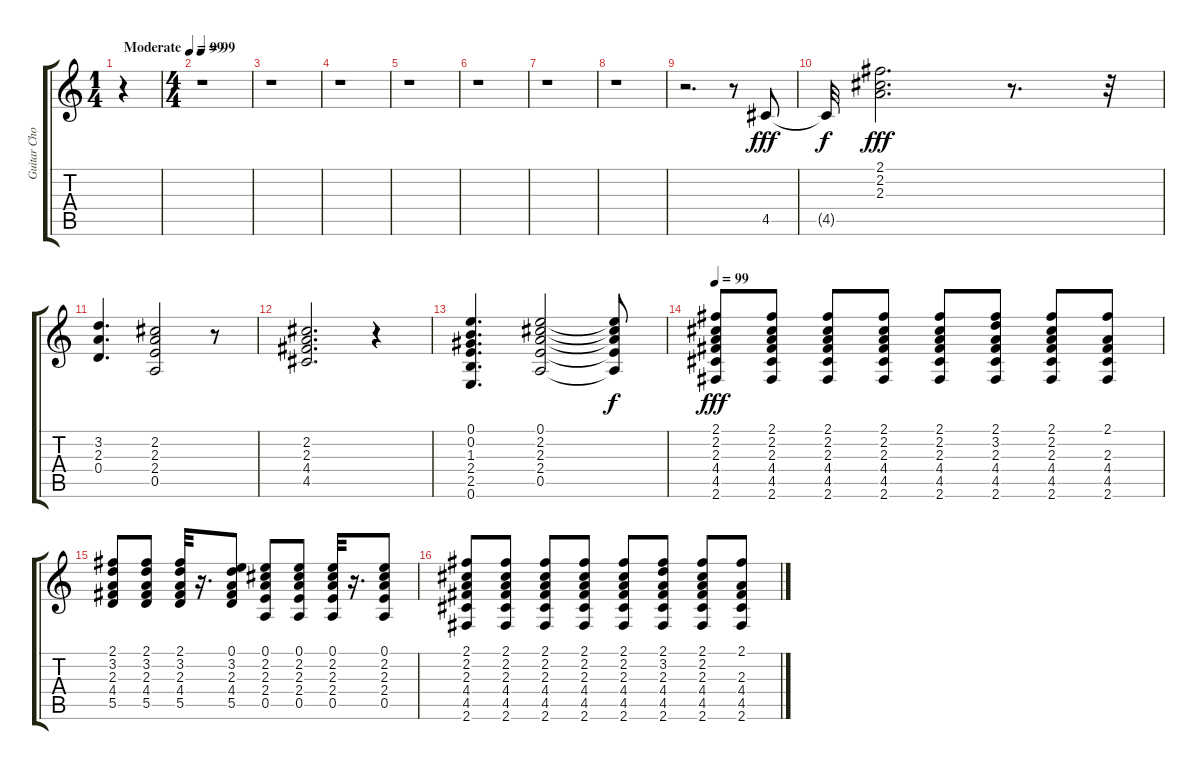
\track ("Guitar Chords 1" "Guitar Cho") {instrument acousticguitarsteel}
\staff {score tabs}
\tuning (E4 B3 G3 D3 A2 E2) {hide}
\ts (1 4)
\tempo (99 "Moderate")
\clef g2
\ks c
r.4{dy fff instrument acousticguitarsteel} |
\ts (4 4)
\tempo 99
r.1 |
r.1 |
r.1 |
r.1 |
r.1 |
r.1 |
r.1 |
r.2{d} r.8 4.5.8 |
4.5{t}.32{dy f} (2.1 2.2 2.3).2{d dy fff} r.8{d} r.32 |
(3.2 2.3 0.4).4{d} (2.2 2.3 2.4 0.5).2 r.8 |
(2.2 2.3 4.4 4.5).2{d} r.4 |
(0.1 0.2 1.3 2.4 2.5 0.6).4{d} (0.1 2.2 2.3 2.4 0.5).2 (0.1{t} 2.2{t} 2.3{t} 2.4{t} 0.5{t}).8{dy f} |
\tempo 99
(2.1 2.2 2.3 4.4 4.5 2.6).8{dy fff volume 8} (2.1 2.2 2.3 4.4 4.5 2.6).8 (2.1 2.2 2.3 4.4 4.5 2.6).8 (2.1 2.2 2.3 4.4 4.5 2.6).8 (2.1 2.2 2.3 4.4 4.5 2.6).8 (2.1 3.2 2.3 4.4 4.5 2.6).8 (2.1 2.2 2.3 4.4 4.5 2.6).8 (2.1 2.3 4.4 4.5 2.6).8 |
(2.1 3.2 2.3 4.4 5.5).8 (2.1 3.2 2.3 4.4 5.5).8 (2.1 3.2 2.3 4.4 5.5).32 r.16{d} (0.1 3.2 2.3 4.4 5.5).8 (0.1 2.2 2.3 2.4 0.5).8 (0.1 2.2 2.3 2.4 0.5).8 (0.1 2.2 2.3 2.4 0.5).32 r.16{d} (0.1 2.2 2.3 2.4 0.5).8 |
(2.1 2.2 2.3 4.4 4.5 2.6).8 (2.1 2.2 2.3 4.4 4.5 2.6).8 (2.1 2.2 2.3 4.4 4.5 2.6).8 (2.1 2.2 2.3 4.4 4.5 2.6).8 (2.1 2.2 2.3 4.4 4.5 2.6).8 (2.1 3.2 2.3 4.4 4.5 2.6).8 (2.1 2.2 2.3 4.4 4.5 2.6).8 (2.1 2.3 4.4 4.5 2.6).8
